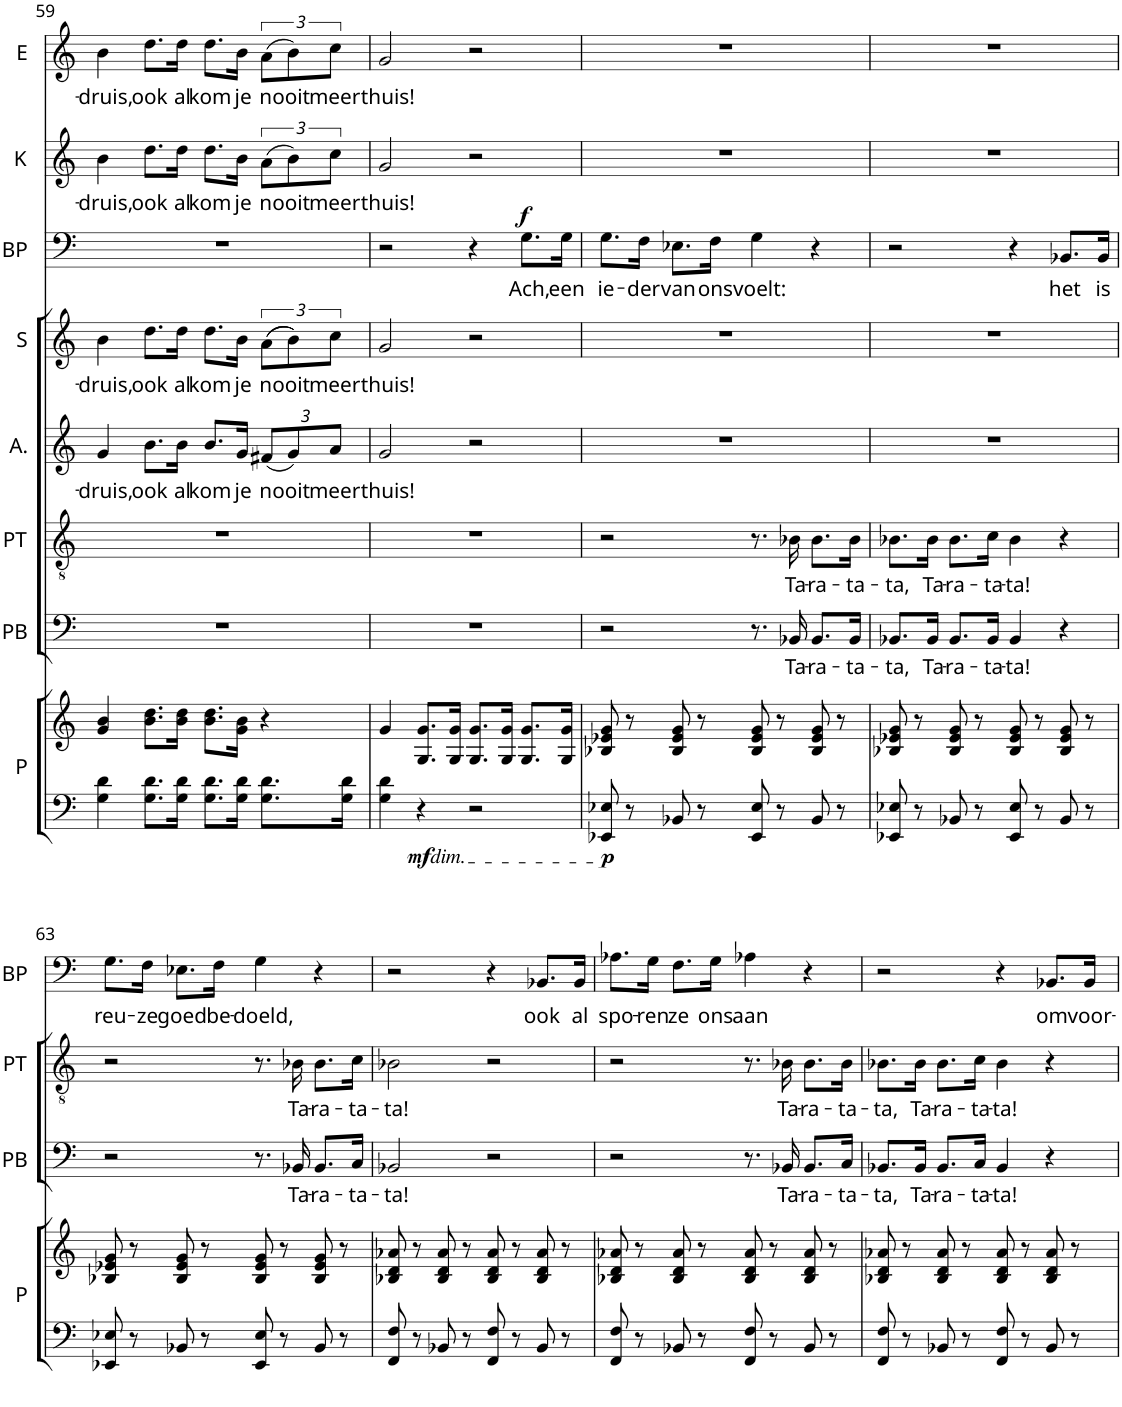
**kern	**kern	**dynam	**kern	**text	**kern	**text	**kern	**text	**kern	**text	**kern	**text	**dynam	**kern	**text	**kern	**text
*part8	*part8	*part8	*part7	*part7	*part6	*part6	*part5	*part5	*part4	*part4	*part3	*part3	*part3	*part2	*part2	*part1	*part1
*staff9	*staff8	*staff8/9	*staff7	*staff7	*staff6	*staff6	*staff5	*staff5	*staff4	*staff4	*staff3	*staff3	*staff3	*staff2	*staff2	*staff1	*staff1
*I"Piano	*	*	*I"Politie Bas	*	*I"Politie Tenor	*	*I"Alt	*	*I"Sopraan	*	*I"Politie Brigadier	*	*	*I"Kate	*	*I"Edith	*
*I'P	*	*	*I'PB	*	*I'PT	*	*I'A.	*	*I'S	*	*	*	*	*I'K	*	*I'E	*
!!LO:PB:g=z
*clefF4	*clefG2	*	*clefF4	*	*clefGv2	*	*clefG2	*	*clefG2	*	*clefF4	*	*	*clefG2	*	*clefG2	*
*	*	*	*	*	*Trd8c14	*	*	*	*	*	*Trd4c7	*	*	*	*	*	*
*k[]	*k[]	*	*k[]	*	*k[]	*	*k[]	*	*k[]	*	*k[]	*	*	*k[]	*	*k[]	*
*M4/4	*M4/4	*	*M4/4	*	*M4/4	*	*M4/4	*	*M4/4	*	*M4/4	*	*	*M4/4	*	*M4/4	*
*met(c)	*met(c)	*	*met(c)	*	*met(c)	*	*met(c)	*	*met(c)	*	*met(c)	*	*	*met(c)	*	*met(c)	*
=59	=59	=59	=59	=59	=59	=59	=59	=59	=59	=59	=59	=59	=59	=59	=59	=59	=59
!	!	!	!	!	!	!	!	!LO:LY:b	!	!LO:LY:b	!	!	!	!	!LO:LY:b	!	!LO:LY:b
4G\ 4d\	4g/ 4b/	.	1r	.	1r	.	4g/	-druis,	4b\	-druis,	1r	.	.	4b\	-druis,	4b\	-druis,
!	!	!	!	!	!	!	!	!LO:LY:b	!	!LO:LY:b	!	!	!	!	!LO:LY:b	!	!LO:LY:b
8.G\ 8.d\L	8.b\ 8.dd\L	.	.	.	.	.	8.b\L	ook	8.dd\L	ook	.	.	.	8.dd\L	ook	8.dd\L	ook
!	!	!	!	!	!	!	!	!LO:LY:b	!	!LO:LY:b	!	!	!	!	!LO:LY:b	!	!LO:LY:b
16G\ 16d\Jk	16b\ 16dd\Jk	.	.	.	.	.	16b\Jk	al	16dd\Jk	al	.	.	.	16dd\Jk	al	16dd\Jk	al
!	!	!	!	!	!	!	!	!LO:LY:b	!	!LO:LY:b	!	!	!	!	!LO:LY:b	!	!LO:LY:b
8.G\ 8.d\L	8.b\ 8.dd\L	.	.	.	.	.	8.b/L	kom	8.dd\L	kom	.	.	.	8.dd\L	kom	8.dd\L	kom
!	!	!	!	!	!	!	!	!LO:LY:b	!	!LO:LY:b	!	!	!	!	!LO:LY:b	!	!LO:LY:b
16G\ 16d\Jk	16g\ 16b\Jk	.	.	.	.	.	16g/Jk	je	16b\Jk	je	.	.	.	16b\Jk	je	16b\Jk	je
*	*	*	*	*	*	*	*Xbrackettup	*	*	*	*	*	*	*	*	*	*
!	!	!	!	!	!	!	!	!LO:LY:b	!	!LO:LY:b	!	!	!	!	!LO:LY:b	!	!LO:LY:b
8.G\ 8.d\L	4r	.	.	.	.	.	(12f#X/L	nooit	((12a\L	nooit	.	.	.	(12a\L	nooit	(12a\L	nooit
.	.	.	.	.	.	.	12g/)	.	12b\))	.	.	.	.	12b\)	.	12b\)	.
!	!	!	!	!	!	!	!	!LO:LY:b	!	!LO:LY:b	!	!	!	!	!LO:LY:b	!	!LO:LY:b
.	.	.	.	.	.	.	12a/J	meer	12cc\J	meer	.	.	.	12cc\J	meer	12cc\J	meer
16G\ 16d\Jk	.	.	.	.	.	.	.	.	.	.	.	.	.	.	.	.	.
=60	=60	=60	=60	=60	=60	=60	=60	=60	=60	=60	=60	=60	=60	=60	=60	=60	=60
!	!	!	!	!	!	!	!	!LO:LY:b	!	!LO:LY:b	!	!	!	!	!LO:LY:b	!	!LO:LY:b
4G\ 4d\	4g/	.	1r	.	1r	.	2g/	thuis!	2g/	thuis!	2r	.	.	2g/	thuis!	2g/	thuis!
!	!	!LO:DY:b=2	!	!	!	!	!	!	!	!	!	!	!	!	!	!	!
4r	8.G/ 8.g/L	mf	.	.	.	.	.	.	.	.	.	.	.	.	.	.	.
.	16G/ 16g/Jk	.	.	.	.	.	.	.	.	.	.	.	.	.	.	.	.
!LO:TX:b:i:t=dim.	!	!	!	!	!	!	!	!	!	!	!	!	!	!	!	!	!
!	!	!	!	!	!	!	!	!	!	!	!	!	!LO:DY:a	!	!	!	!
2r	8.G/ 8.g/L	.	.	.	.	.	2r	.	2r	.	4r	.	f	2r	.	2r	.
.	16G/ 16g/Jk	.	.	.	.	.	.	.	.	.	.	.	.	.	.	.	.
!	!	!	!	!	!	!	!	!	!	!	!	!LO:LY:b	!	!	!	!	!
.	8.G/ 8.g/L	.	.	.	.	.	.	.	.	.	8.G\L	Ach,	.	.	.	.	.
!	!	!	!	!	!	!	!	!	!	!	!	!LO:LY:b	!	!	!	!	!
.	16G/ 16g/Jk	.	.	.	.	.	.	.	.	.	16G\Jk	een	.	.	.	.	.
=61	=61	=61	=61	=61	=61	=61	=61	=61	=61	=61	=61	=61	=61	=61	=61	=61	=61
!	!	!LO:DY:b=2	!	!	!	!	!	!	!	!	!	!LO:LY:b	!	!	!	!	!
8EE-X/ 8E-X/	8B-X/ 8e-X/ 8g/	p	2r	.	2r	.	1r	.	1r	.	8.G\L	ie-	.	1r	.	1r	.
8r	8r	.	.	.	.	.	.	.	.	.	.	.	.	.	.	.	.
!	!	!	!	!	!	!	!	!	!	!	!	!LO:LY:b	!	!	!	!	!
.	.	.	.	.	.	.	.	.	.	.	16F\Jk	-der	.	.	.	.	.
!	!	!	!	!	!	!	!	!	!	!	!	!LO:LY:b	!	!	!	!	!
8BB-X/	8B-/ 8e-/ 8g/	.	.	.	.	.	.	.	.	.	8.E-X\L	van	.	.	.	.	.
8r	8r	.	.	.	.	.	.	.	.	.	.	.	.	.	.	.	.
!	!	!	!	!	!	!	!	!	!	!	!	!LO:LY:b	!	!	!	!	!
.	.	.	.	.	.	.	.	.	.	.	16F\Jk	ons	.	.	.	.	.
!	!	!	!	!	!	!	!	!	!	!	!	!LO:LY:b	!	!	!	!	!
8EE-/ 8E-/	8B-/ 8e-/ 8g/	.	8.r	.	8.r	.	.	.	.	.	4G\	voelt:	.	.	.	.	.
8r	8r	.	.	.	.	.	.	.	.	.	.	.	.	.	.	.	.
!	!	!	!	!LO:LY:b	!	!LO:LY:b	!	!	!	!	!	!	!	!	!	!	!
.	.	.	16BB-X/	Ta-	16B-X\	Ta-	.	.	.	.	.	.	.	.	.	.	.
!	!	!	!	!LO:LY:b	!	!LO:LY:b	!	!	!	!	!	!	!	!	!	!	!
8BB-/	8B-/ 8e-/ 8g/	.	8.BB-/L	-ra-	8.B-\L	-ra-	.	.	.	.	4r	.	.	.	.	.	.
8r	8r	.	.	.	.	.	.	.	.	.	.	.	.	.	.	.	.
!	!	!	!	!LO:LY:b	!	!LO:LY:b	!	!	!	!	!	!	!	!	!	!	!
.	.	.	16BB-/Jk	-ta-	16B-\Jk	-ta-	.	.	.	.	.	.	.	.	.	.	.
=62	=62	=62	=62	=62	=62	=62	=62	=62	=62	=62	=62	=62	=62	=62	=62	=62	=62
!	!	!	!	!LO:LY:b	!	!LO:LY:b	!	!	!	!	!	!	!	!	!	!	!
8EE-X/ 8E-X/	8B-X/ 8e-X/ 8g/	.	8.BB-X/L	-ta,	8.B-X\L	-ta,	1r	.	1r	.	2r	.	.	1r	.	1r	.
8r	8r	.	.	.	.	.	.	.	.	.	.	.	.	.	.	.	.
!	!	!	!	!LO:LY:b	!	!LO:LY:b	!	!	!	!	!	!	!	!	!	!	!
.	.	.	16BB-/Jk	Ta-	16B-\Jk	Ta-	.	.	.	.	.	.	.	.	.	.	.
!	!	!	!	!LO:LY:b	!	!LO:LY:b	!	!	!	!	!	!	!	!	!	!	!
8BB-X/	8B-/ 8e-/ 8g/	.	8.BB-/L	-ra-	8.B-\L	-ra-	.	.	.	.	.	.	.	.	.	.	.
8r	8r	.	.	.	.	.	.	.	.	.	.	.	.	.	.	.	.
!	!	!	!	!LO:LY:b	!	!LO:LY:b	!	!	!	!	!	!	!	!	!	!	!
.	.	.	16BB-/Jk	-ta-	16c\Jk	-ta-	.	.	.	.	.	.	.	.	.	.	.
!	!	!	!	!LO:LY:b	!	!LO:LY:b	!	!	!	!	!	!	!	!	!	!	!
8EE-/ 8E-/	8B-/ 8e-/ 8g/	.	4BB-/	-ta!	4B-\	-ta!	.	.	.	.	4r	.	.	.	.	.	.
8r	8r	.	.	.	.	.	.	.	.	.	.	.	.	.	.	.	.
!	!	!	!	!	!	!	!	!	!	!	!	!LO:LY:b	!	!	!	!	!
8BB-/	8B-/ 8e-/ 8g/	.	4r	.	4r	.	.	.	.	.	8.BB-X/L	het	.	.	.	.	.
8r	8r	.	.	.	.	.	.	.	.	.	.	.	.	.	.	.	.
!	!	!	!	!	!	!	!	!	!	!	!	!LO:LY:b	!	!	!	!	!
.	.	.	.	.	.	.	.	.	.	.	16BB-/Jk	is	.	.	.	.	.
!!LO:LB:g=z
=63	=63	=63	=63	=63	=63	=63	=63	=63	=63	=63	=63	=63	=63	=63	=63	=63	=63
!	!	!	!	!	!	!	!	!	!	!	!	!LO:LY:b	!	!	!	!	!
8EE-X/ 8E-X/	8B-X/ 8e-X/ 8g/	.	2r	.	2r	.	1r	.	1r	.	8.G\L	reu-	.	1r	.	1r	.
8r	8r	.	.	.	.	.	.	.	.	.	.	.	.	.	.	.	.
!	!	!	!	!	!	!	!	!	!	!	!	!LO:LY:b	!	!	!	!	!
.	.	.	.	.	.	.	.	.	.	.	16F\Jk	-ze	.	.	.	.	.
!	!	!	!	!	!	!	!	!	!	!	!	!LO:LY:b	!	!	!	!	!
8BB-X/	8B-/ 8e-/ 8g/	.	.	.	.	.	.	.	.	.	8.E-X\L	goed	.	.	.	.	.
8r	8r	.	.	.	.	.	.	.	.	.	.	.	.	.	.	.	.
!	!	!	!	!	!	!	!	!	!	!	!	!LO:LY:b	!	!	!	!	!
.	.	.	.	.	.	.	.	.	.	.	16F\Jk	be-	.	.	.	.	.
!	!	!	!	!	!	!	!	!	!	!	!	!LO:LY:b	!	!	!	!	!
8EE-/ 8E-/	8B-/ 8e-/ 8g/	.	8.r	.	8.r	.	.	.	.	.	4G\	-doeld,	.	.	.	.	.
8r	8r	.	.	.	.	.	.	.	.	.	.	.	.	.	.	.	.
!	!	!	!	!LO:LY:b	!	!LO:LY:b	!	!	!	!	!	!	!	!	!	!	!
.	.	.	16BB-X/	Ta-	16B-X\	Ta-	.	.	.	.	.	.	.	.	.	.	.
!	!	!	!	!LO:LY:b	!	!LO:LY:b	!	!	!	!	!	!	!	!	!	!	!
8BB-/	8B-/ 8e-/ 8g/	.	8.BB-/L	-ra-	8.B-\L	-ra-	.	.	.	.	4r	.	.	.	.	.	.
8r	8r	.	.	.	.	.	.	.	.	.	.	.	.	.	.	.	.
!	!	!	!	!LO:LY:b	!	!LO:LY:b	!	!	!	!	!	!	!	!	!	!	!
.	.	.	16C/Jk	-ta-	16c\Jk	-ta-	.	.	.	.	.	.	.	.	.	.	.
=64	=64	=64	=64	=64	=64	=64	=64	=64	=64	=64	=64	=64	=64	=64	=64	=64	=64
!	!	!	!	!LO:LY:b	!	!LO:LY:b	!	!	!	!	!	!	!	!	!	!	!
8FF/ 8F/	8B-X/ 8d/ 8a-X/	.	2BB-X/	-ta!	2B-X\	-ta!	1r	.	1r	.	2r	.	.	1r	.	1r	.
8r	8r	.	.	.	.	.	.	.	.	.	.	.	.	.	.	.	.
8BB-X/	8B-/ 8d/ 8a-/	.	.	.	.	.	.	.	.	.	.	.	.	.	.	.	.
8r	8r	.	.	.	.	.	.	.	.	.	.	.	.	.	.	.	.
8FF/ 8F/	8B-/ 8d/ 8a-/	.	2r	.	2r	.	.	.	.	.	4r	.	.	.	.	.	.
8r	8r	.	.	.	.	.	.	.	.	.	.	.	.	.	.	.	.
!	!	!	!	!	!	!	!	!	!	!	!	!LO:LY:b	!	!	!	!	!
8BB-/	8B-/ 8d/ 8a-/	.	.	.	.	.	.	.	.	.	8.BB-X/L	ook	.	.	.	.	.
8r	8r	.	.	.	.	.	.	.	.	.	.	.	.	.	.	.	.
!	!	!	!	!	!	!	!	!	!	!	!	!LO:LY:b	!	!	!	!	!
.	.	.	.	.	.	.	.	.	.	.	16BB-/Jk	al	.	.	.	.	.
=65	=65	=65	=65	=65	=65	=65	=65	=65	=65	=65	=65	=65	=65	=65	=65	=65	=65
!	!	!	!	!	!	!	!	!	!	!	!	!LO:LY:b	!	!	!	!	!
8FF/ 8F/	8B-X/ 8d/ 8a-X/	.	2r	.	2r	.	1r	.	1r	.	8.A-X\L	spo-	.	1r	.	1r	.
8r	8r	.	.	.	.	.	.	.	.	.	.	.	.	.	.	.	.
!	!	!	!	!	!	!	!	!	!	!	!	!LO:LY:b	!	!	!	!	!
.	.	.	.	.	.	.	.	.	.	.	16G\Jk	-ren	.	.	.	.	.
!	!	!	!	!	!	!	!	!	!	!	!	!LO:LY:b	!	!	!	!	!
8BB-X/	8B-/ 8d/ 8a-/	.	.	.	.	.	.	.	.	.	8.F\L	ze	.	.	.	.	.
8r	8r	.	.	.	.	.	.	.	.	.	.	.	.	.	.	.	.
!	!	!	!	!	!	!	!	!	!	!	!	!LO:LY:b	!	!	!	!	!
.	.	.	.	.	.	.	.	.	.	.	16G\Jk	ons	.	.	.	.	.
!	!	!	!	!	!	!	!	!	!	!	!	!LO:LY:b	!	!	!	!	!
8FF/ 8F/	8B-/ 8d/ 8a-/	.	8.r	.	8.r	.	.	.	.	.	4A-X\	aan	.	.	.	.	.
8r	8r	.	.	.	.	.	.	.	.	.	.	.	.	.	.	.	.
!	!	!	!	!LO:LY:b	!	!LO:LY:b	!	!	!	!	!	!	!	!	!	!	!
.	.	.	16BB-X/	Ta-	16B-X\	Ta-	.	.	.	.	.	.	.	.	.	.	.
!	!	!	!	!LO:LY:b	!	!LO:LY:b	!	!	!	!	!	!	!	!	!	!	!
8BB-/	8B-/ 8d/ 8a-/	.	8.BB-/L	-ra-	8.B-\L	-ra-	.	.	.	.	4r	.	.	.	.	.	.
8r	8r	.	.	.	.	.	.	.	.	.	.	.	.	.	.	.	.
!	!	!	!	!LO:LY:b	!	!LO:LY:b	!	!	!	!	!	!	!	!	!	!	!
.	.	.	16C/Jk	-ta-	16B-\Jk	-ta-	.	.	.	.	.	.	.	.	.	.	.
=66	=66	=66	=66	=66	=66	=66	=66	=66	=66	=66	=66	=66	=66	=66	=66	=66	=66
!	!	!	!	!LO:LY:b	!	!LO:LY:b	!	!	!	!	!	!	!	!	!	!	!
8FF/ 8F/	8B-X/ 8d/ 8a-X/	.	8.BB-X/L	-ta,	8.B-X\L	-ta,	1r	.	1r	.	2r	.	.	1r	.	1r	.
8r	8r	.	.	.	.	.	.	.	.	.	.	.	.	.	.	.	.
!	!	!	!	!LO:LY:b	!	!LO:LY:b	!	!	!	!	!	!	!	!	!	!	!
.	.	.	16BB-/Jk	Ta-	16B-\Jk	Ta-	.	.	.	.	.	.	.	.	.	.	.
!	!	!	!	!LO:LY:b	!	!LO:LY:b	!	!	!	!	!	!	!	!	!	!	!
8BB-X/	8B-/ 8d/ 8a-/	.	8.BB-/L	-ra-	8.B-\L	-ra-	.	.	.	.	.	.	.	.	.	.	.
8r	8r	.	.	.	.	.	.	.	.	.	.	.	.	.	.	.	.
!	!	!	!	!LO:LY:b	!	!LO:LY:b	!	!	!	!	!	!	!	!	!	!	!
.	.	.	16C/Jk	-ta-	16c\Jk	-ta-	.	.	.	.	.	.	.	.	.	.	.
!	!	!	!	!LO:LY:b	!	!LO:LY:b	!	!	!	!	!	!	!	!	!	!	!
8FF/ 8F/	8B-/ 8d/ 8a-/	.	4BB-/	-ta!	4B-\	-ta!	.	.	.	.	4r	.	.	.	.	.	.
8r	8r	.	.	.	.	.	.	.	.	.	.	.	.	.	.	.	.
!	!	!	!	!	!	!	!	!	!	!	!	!LO:LY:b	!	!	!	!	!
8BB-/	8B-/ 8d/ 8a-/	.	4r	.	4r	.	.	.	.	.	8.BB-X/L	om	.	.	.	.	.
8r	8r	.	.	.	.	.	.	.	.	.	.	.	.	.	.	.	.
!	!	!	!	!	!	!	!	!	!	!	!	!LO:LY:b	!	!	!	!	!
.	.	.	.	.	.	.	.	.	.	.	16BB-/Jk	voor-	.	.	.	.	.
=	=	=	=	=	=	=	=	=	=	=	=	=	=	=	=	=	=
*-	*-	*-	*-	*-	*-	*-	*-	*-	*-	*-	*-	*-	*-	*-	*-	*-	*-
